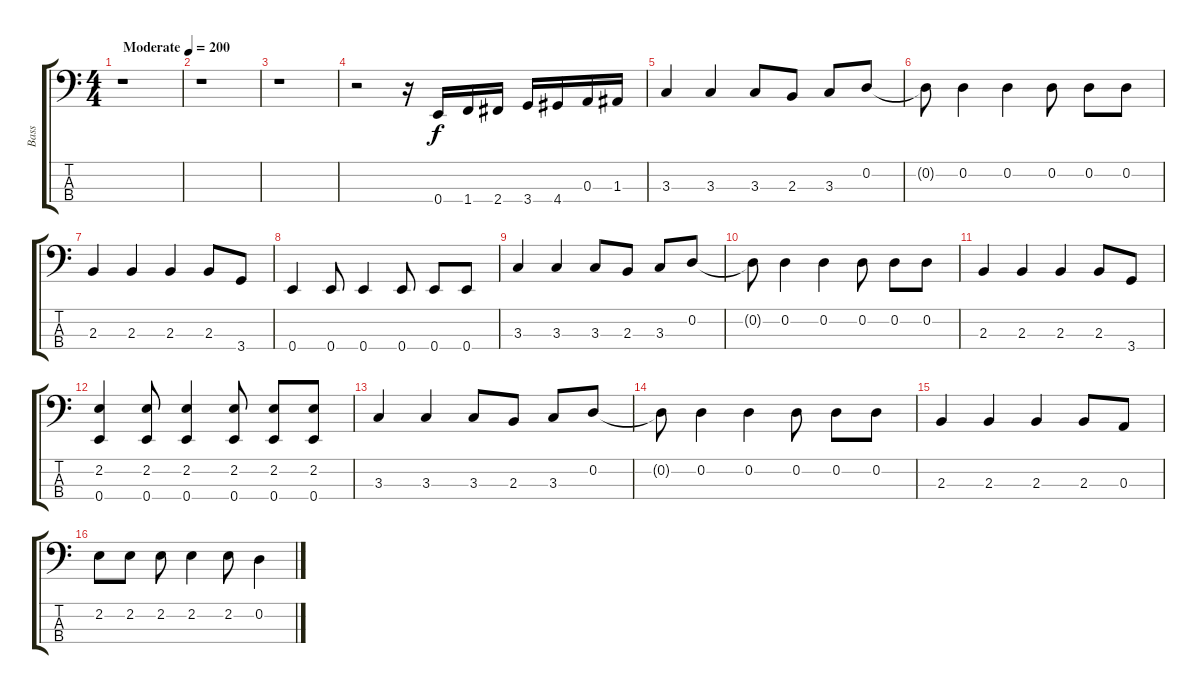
\track ("Bass" "Bass") {instrument electricbassfinger}
\staff {score tabs}
\tuning (G2 D2 A1 E1) {hide}
\ts (4 4)
\tempo (200 "Moderate")
\clef f4
\ks c
r.1{dy f instrument electricbassfinger} |
r.1 |
r.1 |
r.2 r.16 0.4.16 1.4.16 2.4.16 3.4.16 4.4.16 0.3.16 1.3.16 |
3.3.4 3.3.4 3.3.8 2.3.8 3.3.8 0.2.8 |
0.2{t}.8 0.2.4 0.2.4 0.2.8 0.2.8 0.2.8 |
2.3.4 2.3.4 2.3.4 2.3.8 3.4.8 |
0.4.4 0.4.8 0.4.4 0.4.8 0.4.8 0.4.8 |
3.3.4 3.3.4 3.3.8 2.3.8 3.3.8 0.2.8 |
0.2{t}.8 0.2.4 0.2.4 0.2.8 0.2.8 0.2.8 |
2.3.4 2.3.4 2.3.4 2.3.8 3.4.8 |
(2.2 0.4).4 (2.2 0.4).8 (2.2 0.4).4 (2.2 0.4).8 (2.2 0.4).8 (2.2 0.4).8 |
3.3.4 3.3.4 3.3.8 2.3.8 3.3.8 0.2.8 |
0.2{t}.8 0.2.4 0.2.4 0.2.8 0.2.8 0.2.8 |
2.3.4 2.3.4 2.3.4 2.3.8 0.3.8 |
2.2.8 2.2.8 2.2.8 2.2.4 2.2.8 0.2.4
